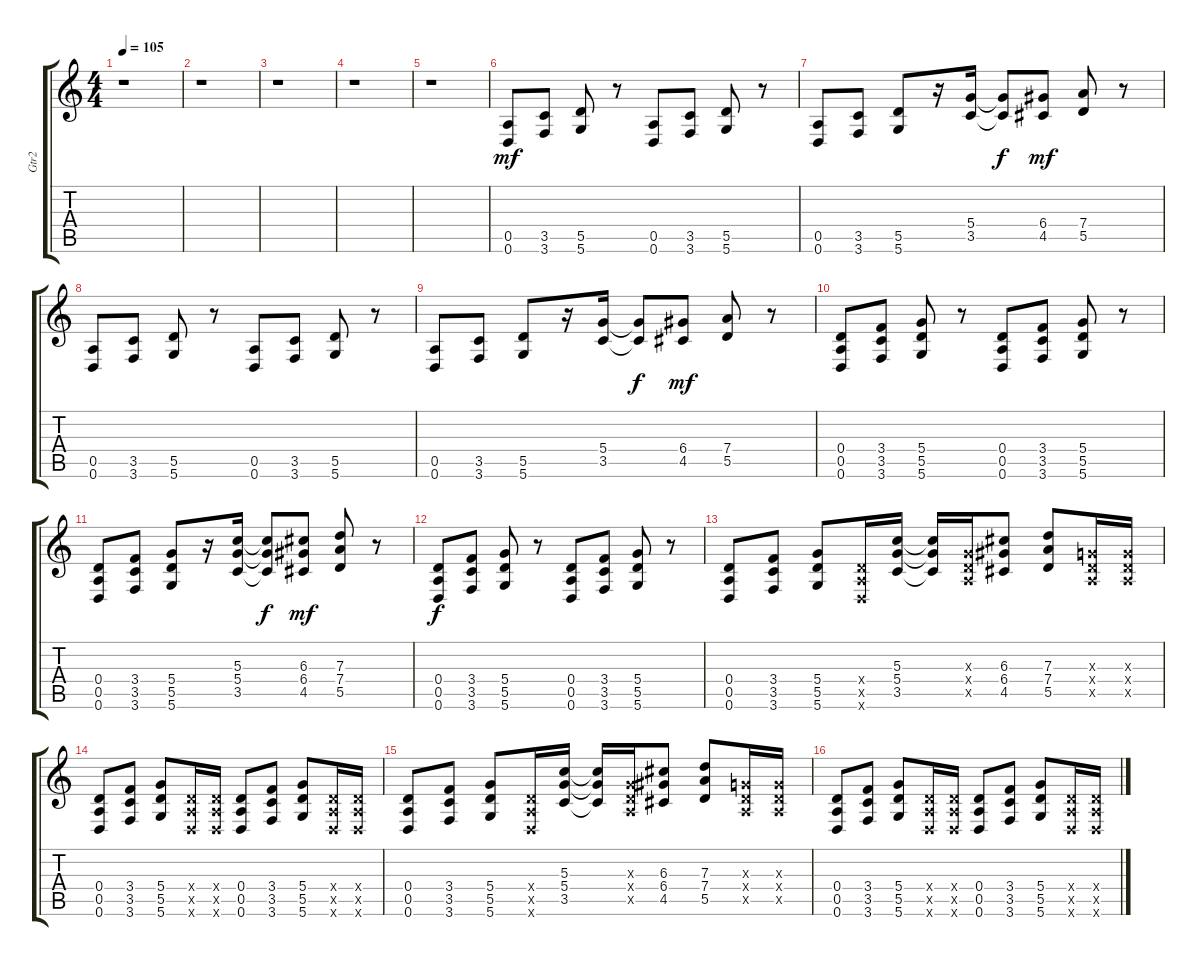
\track ("Gtr2" "Gtr2") {instrument overdrivenguitar}
\staff {score tabs}
\tuning (E4 B3 G3 D3 A2 D2) {hide}
\ts (4 4)
\tempo 105
\clef g2
\ks c
r.1{dy f} |
r.1 |
r.1 |
r.1 |
r.1 |
(0.5 0.6).8{dy mf volume 13} (3.5 3.6).8 (5.5 5.6).8 r.8 (0.5 0.6).8 (3.5 3.6).8 (5.5 5.6).8 r.8 |
(0.5 0.6).8 (3.5 3.6).8 (5.5 5.6).8 r.16 (5.4 3.5).16 (5.4{t} 3.5{t}).8{dy f} (6.4 4.5).8{dy mf} (7.4 5.5).8 r.8 |
(0.5 0.6).8 (3.5 3.6).8 (5.5 5.6).8 r.8 (0.5 0.6).8 (3.5 3.6).8 (5.5 5.6).8 r.8 |
(0.5 0.6).8 (3.5 3.6).8 (5.5 5.6).8 r.16 (5.4 3.5).16 (5.4{t} 3.5{t}).8{dy f} (6.4 4.5).8{dy mf} (7.4 5.5).8 r.8 |
(0.4 0.5 0.6).8 (3.4 3.5 3.6).8 (5.4 5.5 5.6).8 r.8 (0.4 0.5 0.6).8 (3.4 3.5 3.6).8 (5.4 5.5 5.6).8 r.8 |
(0.4 0.5 0.6).8 (3.4 3.5 3.6).8 (5.4 5.5 5.6).8 r.16 (5.3 5.4 3.5).16 (5.3{t} 5.4{t} 3.5{t}).8{dy f} (6.3 6.4 4.5).8{dy mf} (7.3 7.4 5.5).8 r.8 |
(0.4 0.5 0.6).8{dy f} (3.4 3.5 3.6).8 (5.4 5.5 5.6).8 r.8 (0.4 0.5 0.6).8 (3.4 3.5 3.6).8 (5.4 5.5 5.6).8 r.8 |
(0.4 0.5 0.6).8 (3.4 3.5 3.6).8 (5.4 5.5 5.6).8 (0.4{x} 0.5{x} 0.6{x}).16 (5.3 5.4 3.5).16 (5.3{t} 5.4{t} 3.5{t}).16 (0.3{x} 0.4{x} 0.5{x}).16 (6.3 6.4 4.5).8 (7.3 7.4 5.5).8 (0.3{x} 0.4{x} 0.5{x}).16 (0.3{x} 0.4{x} 0.5{x}).16 |
(0.4 0.5 0.6).8 (3.4 3.5 3.6).8 (5.4 5.5 5.6).8 (0.4{x} 0.5{x} 0.6{x}).16 (0.4{x} 0.5{x} 0.6{x}).16 (0.4 0.5 0.6).8 (3.4 3.5 3.6).8 (5.4 5.5 5.6).8 (0.4{x} 0.5{x} 0.6{x}).16 (0.4{x} 0.5{x} 0.6{x}).16 |
(0.4 0.5 0.6).8 (3.4 3.5 3.6).8 (5.4 5.5 5.6).8 (0.4{x} 0.5{x} 0.6{x}).16 (5.3 5.4 3.5).16 (5.3{t} 5.4{t} 3.5{t}).16 (0.3{x} 0.4{x} 0.5{x}).16 (6.3 6.4 4.5).8 (7.3 7.4 5.5).8 (0.3{x} 0.4{x} 0.5{x}).16 (0.3{x} 0.4{x} 0.5{x}).16 |
(0.4 0.5 0.6).8 (3.4 3.5 3.6).8 (5.4 5.5 5.6).8 (0.4{x} 0.5{x} 0.6{x}).16 (0.4{x} 0.5{x} 0.6{x}).16 (0.4 0.5 0.6).8 (3.4 3.5 3.6).8 (5.4 5.5 5.6).8 (0.4{x} 0.5{x} 0.6{x}).16 (0.4{x} 0.5{x} 0.6{x}).16
